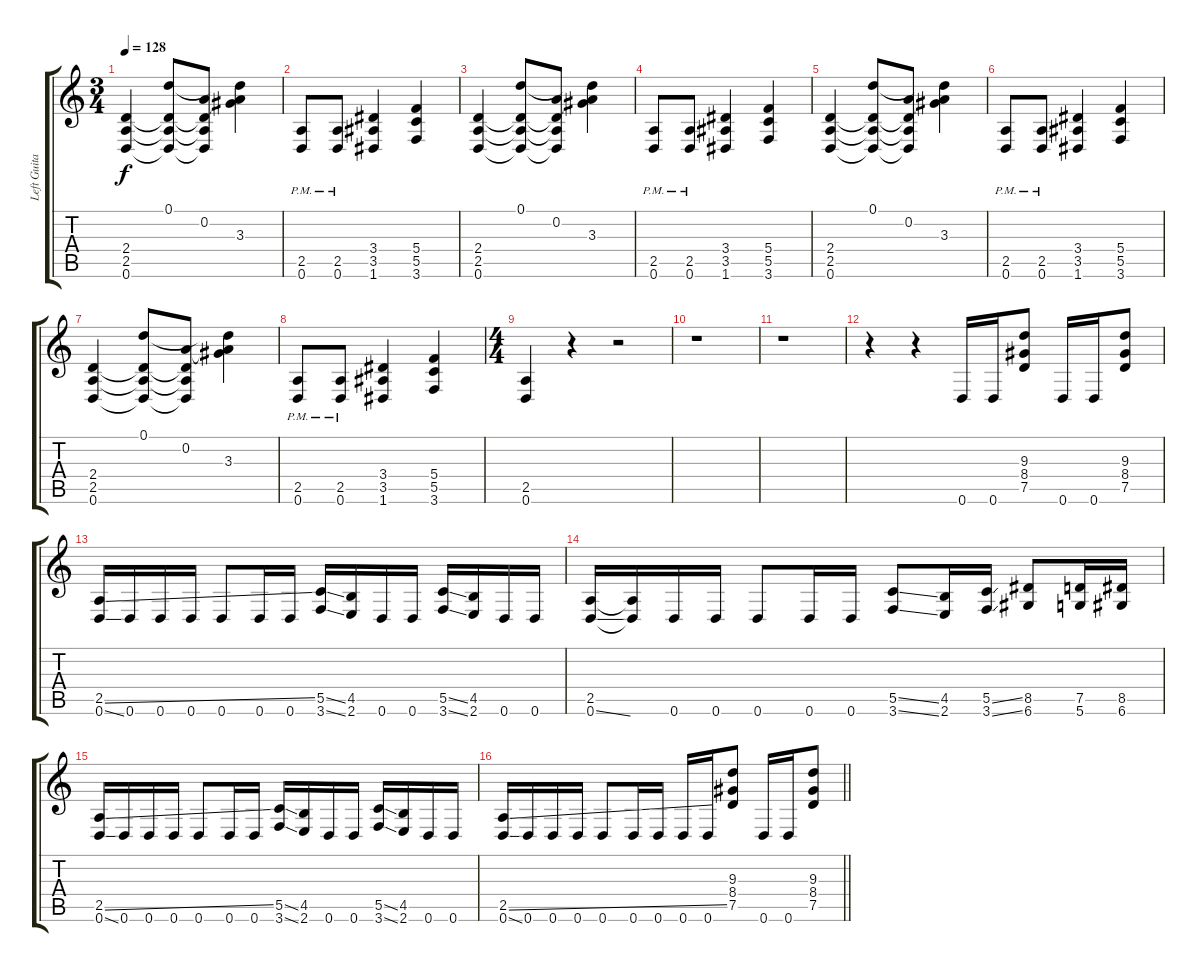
\track ("Left Guitar" "Left Guita") {instrument distortionguitar}
\staff {score tabs}
\tuning (D4 A3 F3 C3 G2 D2) {hide}
\ts (3 4)
\tempo 128
\clef g2
\ks c
(2.4 2.5 0.6).4{dy f} (0.1 2.4{t} 2.5{t} 0.6{t}).8 (0.2 2.4{t} 2.5{t} 0.6{t}).8 (0.1{t} 0.2{t} 3.3).4 |
(2.5{pm} 0.6{pm}).8 (2.5{pm} 0.6{pm}).8 (3.4 3.5 1.6).4 (5.4 5.5 3.6).4 |
(2.4 2.5 0.6).4 (0.1 2.4{t} 2.5{t} 0.6{t}).8 (0.2 2.4{t} 2.5{t} 0.6{t}).8 (0.1{t} 0.2{t} 3.3).4 |
(2.5{pm} 0.6{pm}).8 (2.5{pm} 0.6{pm}).8 (3.4 3.5 1.6).4 (5.4 5.5 3.6).4 |
(2.4 2.5 0.6).4 (0.1 2.4{t} 2.5{t} 0.6{t}).8 (0.2 2.4{t} 2.5{t} 0.6{t}).8 (0.1{t} 0.2{t} 3.3).4 |
(2.5{pm} 0.6{pm}).8 (2.5{pm} 0.6{pm}).8 (3.4 3.5 1.6).4 (5.4 5.5 3.6).4 |
(2.4 2.5 0.6).4 (0.1 2.4{t} 2.5{t} 0.6{t}).8 (0.2 2.4{t} 2.5{t} 0.6{t}).8 (0.1{t} 0.2{t} 3.3).4 |
(2.5{pm} 0.6{pm}).8 (2.5{pm} 0.6{pm}).8 (3.4 3.5 1.6).4 (5.4 5.5 3.6).4 |
\ts (4 4)
(2.5 0.6).4 r.4 r.2 |
r.1 |
r.1 |
r.4 r.4 0.6.16 0.6.16 (9.3 8.4 7.5).8 0.6.16 0.6.16 (9.3 8.4 7.5).8 |
(2.5{ss} 0.6{ss}).16 0.6.16 0.6.16 0.6.16 0.6.8 0.6.16 0.6.16 (5.5{ss} 3.6{ss}).16 (4.5 2.6).16 0.6.16 0.6.16 (5.5{ss} 3.6{ss}).16 (4.5 2.6).16 0.6.16 0.6.16 |
(2.5 0.6{ss}).16 (2.5{t} 0.6{t}).16 0.6.16 0.6.16 0.6.8 0.6.16 0.6.16 (5.5{ss} 3.6{ss}).8 (4.5 2.6).16 (5.5{ss} 3.6{ss}).16 (8.5 6.6).8 (7.5 5.6).16 (8.5 6.6).16 |
(2.5{ss} 0.6{ss}).16 0.6.16 0.6.16 0.6.16 0.6.8 0.6.16 0.6.16 (5.5{ss} 3.6{ss}).16 (4.5 2.6).16 0.6.16 0.6.16 (5.5{ss} 3.6{ss}).16 (4.5 2.6).16 0.6.16 0.6.16 |
\barLineRight lightlight
(2.5{ss} 0.6{ss}).16 0.6.16 0.6.16 0.6.16 0.6.8 0.6.16 0.6.16 0.6.16 0.6.16 (9.3 8.4 7.5).8 0.6.16 0.6.16 (9.3 8.4 7.5).8
